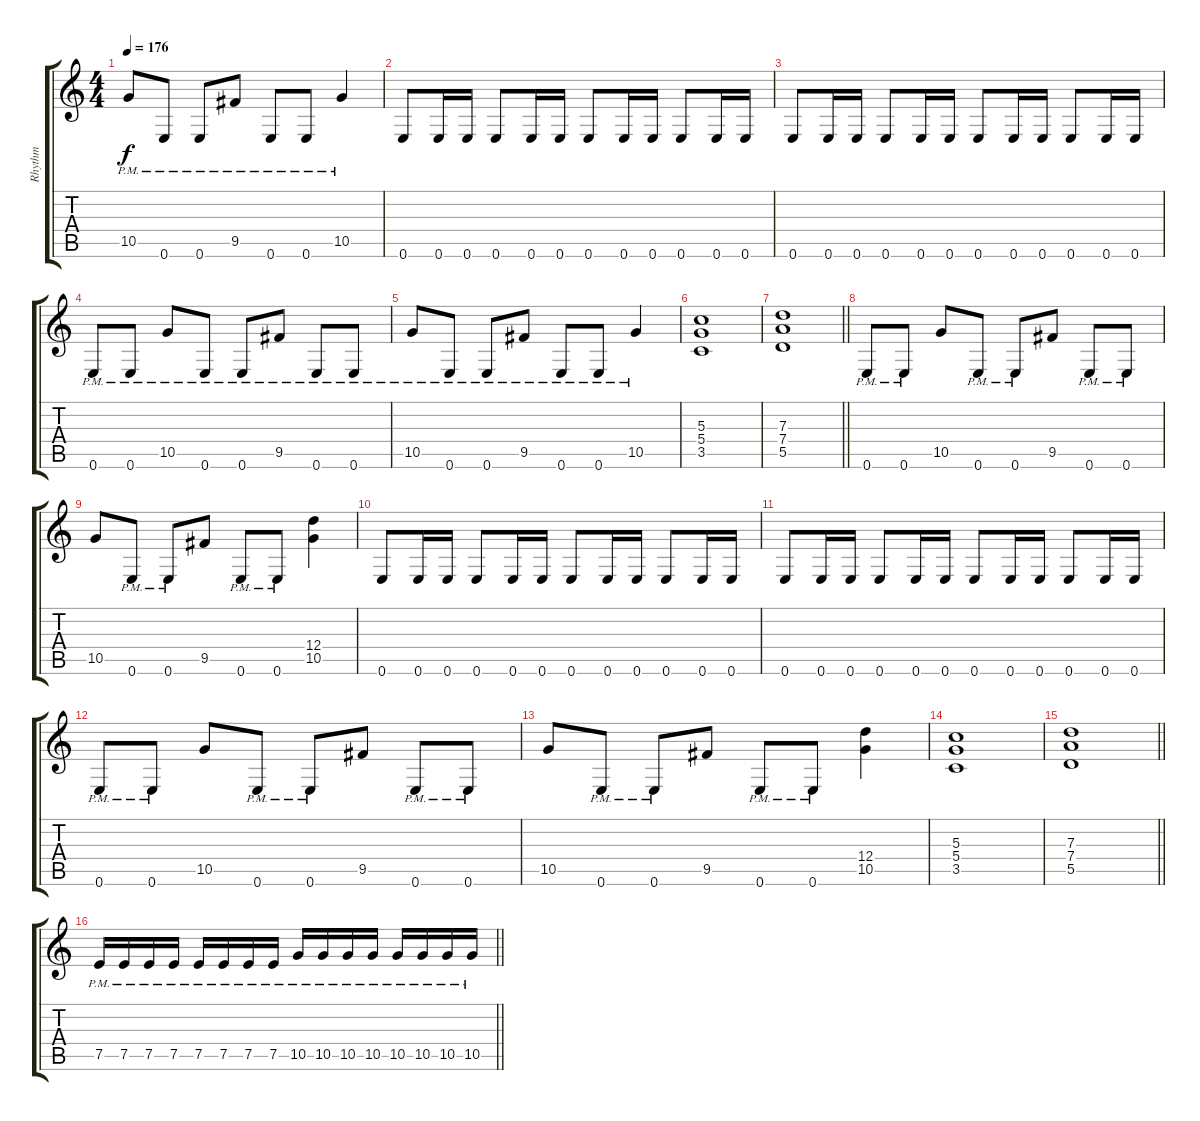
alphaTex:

\track ("Rhythm" "Rhythm") {instrument distortionguitar}
\staff {score tabs}
\tuning (E4 B3 G3 D3 A2 E2) {hide}
\ts (4 4)
\tempo 176
\clef g2
\ks c
10.5{pm}.8{dy f} 0.6{pm}.8 0.6{pm}.8 9.5{pm}.8 0.6{pm}.8 0.6{pm}.8 10.5{pm}.4 |
0.6.8 0.6.16 0.6.16 0.6.8 0.6.16 0.6.16 0.6.8 0.6.16 0.6.16 0.6.8 0.6.16 0.6.16 |
0.6.8 0.6.16 0.6.16 0.6.8 0.6.16 0.6.16 0.6.8 0.6.16 0.6.16 0.6.8 0.6.16 0.6.16 |
0.6{pm}.8 0.6{pm}.8 10.5{pm}.8 0.6{pm}.8 0.6{pm}.8 9.5{pm}.8 0.6{pm}.8 0.6{pm}.8 |
10.5{pm}.8 0.6{pm}.8 0.6{pm}.8 9.5{pm}.8 0.6{pm}.8 0.6{pm}.8 10.5{pm}.4 |
(5.3 5.4 3.5).1 |
\barLineRight lightlight
(7.3 7.4 5.5).1 |
0.6{pm}.8 0.6{pm}.8 10.5.8 0.6{pm}.8 0.6{pm}.8 9.5.8 0.6{pm}.8 0.6{pm}.8 |
10.5.8 0.6{pm}.8 0.6{pm}.8 9.5.8 0.6{pm}.8 0.6{pm}.8 (12.4 10.5).4 |
0.6.8 0.6.16 0.6.16 0.6.8 0.6.16 0.6.16 0.6.8 0.6.16 0.6.16 0.6.8 0.6.16 0.6.16 |
0.6.8 0.6.16 0.6.16 0.6.8 0.6.16 0.6.16 0.6.8 0.6.16 0.6.16 0.6.8 0.6.16 0.6.16 |
0.6{pm}.8 0.6{pm}.8 10.5.8 0.6{pm}.8 0.6{pm}.8 9.5.8 0.6{pm}.8 0.6{pm}.8 |
10.5.8 0.6{pm}.8 0.6{pm}.8 9.5.8 0.6{pm}.8 0.6{pm}.8 (12.4 10.5).4 |
(5.3 5.4 3.5).1 |
\barLineRight lightlight
(7.3 7.4 5.5).1 |
\barLineRight lightlight
7.5{pm}.16 7.5{pm}.16 7.5{pm}.16 7.5{pm}.16 7.5{pm}.16 7.5{pm}.16 7.5{pm}.16 7.5{pm}.16 10.5{pm}.16 10.5{pm}.16 10.5{pm}.16 10.5{pm}.16 10.5{pm}.16 10.5{pm}.16 10.5{pm}.16 10.5{pm}.16
